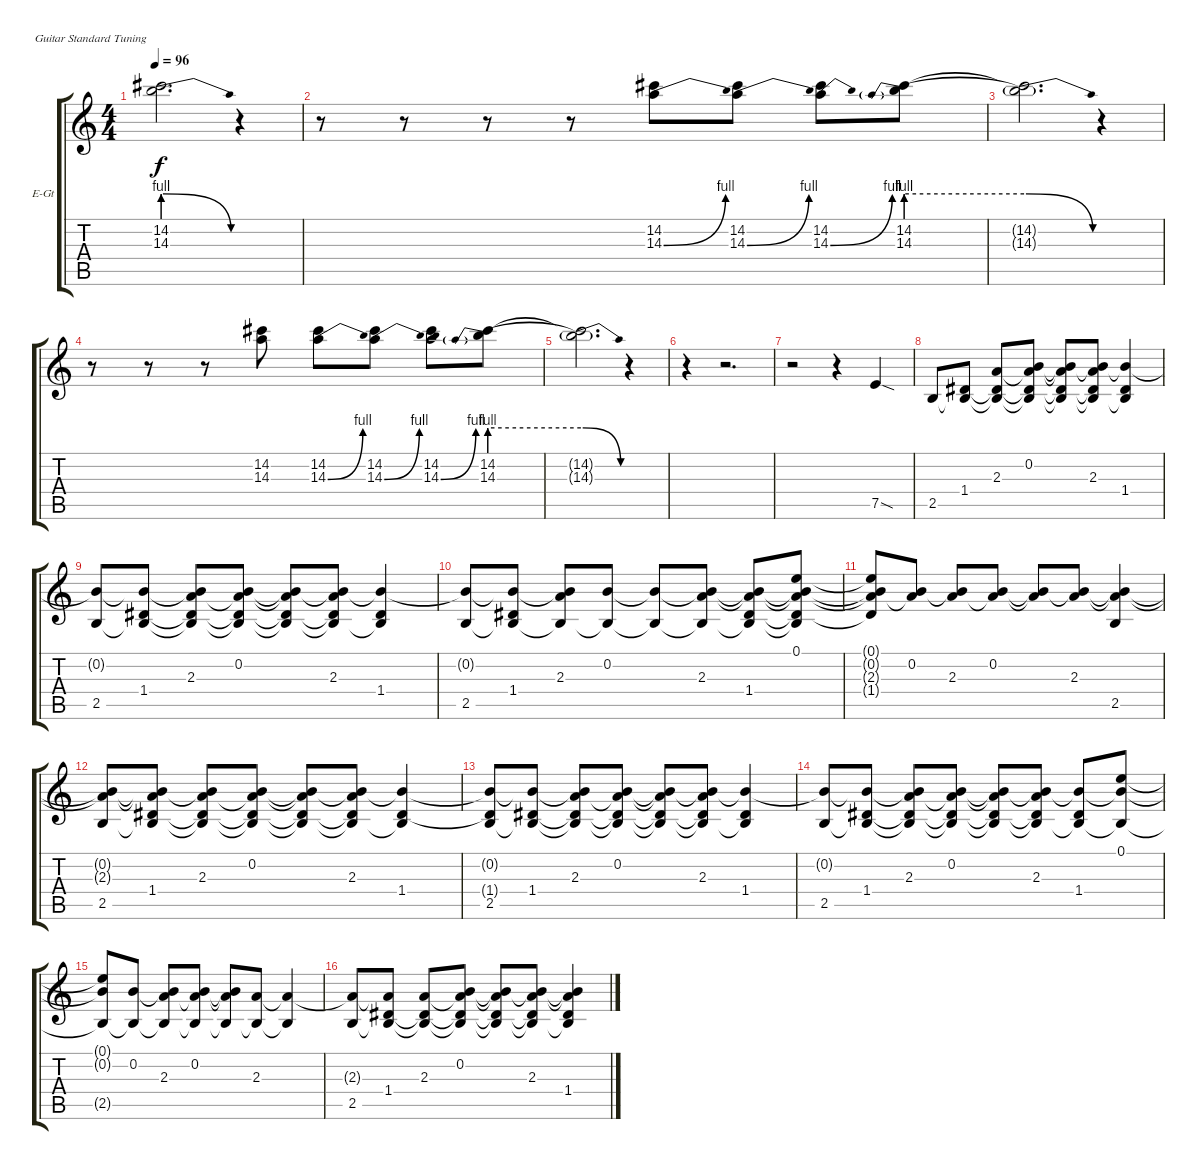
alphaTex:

\bracketExtendMode groupsimilarinstruments
\firstSystemTrackNameOrientation horizontal
\otherSystemsTrackNameOrientation horizontal
\track ("Lead Guitar" "E-Gt") {instrument overdrivenguitar}
\staff {score tabs}
\tuning (E4 B3 G3 D3 A2 E2)
\ts (4 4)
\tempo 96
\clef g2
\ks c
(14.2{t} 14.3{be (release 0 4 60 0) t}).2{d dy f} r.4 |
r.8 r.8 r.8 r.8 (14.2 14.3{be (bend 0 0 60 4)}).8 (14.2 14.3{be (bend 0 0 60 4)}).8 (14.2 14.3{be (bend 0 0 60 4)}).8 (14.2 14.3{be (prebend 0 4 60 4)}).8 |
(14.2{t} 14.3{be (release 0 4 60 0) t}).2{d} r.4 |
r.8 r.8 r.8 (14.2 14.3).8 (14.2 14.3{be (bend 0 0 60 4)}).8 (14.2 14.3{be (bend 0 0 60 4)}).8 (14.2 14.3{be (bend 0 0 60 4)}).8 (14.2 14.3{be (prebend 0 4 60 4)}).8 |
(14.2{t} 14.3{be (release 0 4 60 0) t}).2{d} r.4 |
r.4 r.2{d} |
r.2 r.4 7.5{sod}.4 |
\tempo (98 hide)
2.5.8 (1.4 2.5{t}).8 (2.3 2.5{t} 1.4{t}).8 (0.2 2.5{t} 1.4{t} 2.3{t}).8 (0.2{t} 2.5{t} 1.4{t} 2.3{t}).8 (2.3 2.5{t} 1.4{t} 0.2{t}).8 (1.4 2.5{t} 0.2{t}).4 |
(2.5 0.2{t}).8 (1.4 0.2{t} 2.5{t}).8 (2.3 0.2{t} 2.5{t} 1.4{t}).8 (0.2 2.5{t} 1.4{t} 2.3{t}).8 (0.2{t} 2.5{t} 1.4{t} 2.3{t}).8 (2.3 2.5{t} 1.4{t} 0.2{t}).8 (1.4 2.5{t} 0.2{t}).4 |
(2.5 0.2{t}).8 (1.4 0.2{t} 2.5{t}).8 (2.3 0.2{t} 2.5{t}).8 (0.2 2.5{t}).8 (0.2{t} 2.5{t}).8 (2.3 2.5{t} 0.2{t}).8 (1.4 2.5{t} 2.3{t} 0.2{t}).8 (0.1 2.5{t} 1.4{t} 2.3{t} 0.2{t}).8 |
(0.1{t} 1.4{t} 2.3{t} 0.2{t}).8 (0.2 2.3{t}).8 (2.3 0.2{t}).8 (0.2 2.3{t}).8 (0.2{t} 2.3{t}).8 (2.3 0.2{t}).8 (2.5 0.2{t} 2.3{t}).4 |
(2.5 0.2{t} 2.3{t}).8 (1.4 0.2{t} 2.3{t} 2.5{t}).8 (2.3 0.2{t} 2.5{t} 1.4{t}).8 (0.2 2.5{t} 1.4{t} 2.3{t}).8 (0.2{t} 2.5{t} 1.4{t} 2.3{t}).8 (2.3 2.5{t} 1.4{t} 0.2{t}).8 (1.4 2.5{t} 0.2{t}).4 |
(2.5 0.2{t} 1.4{t}).8 (1.4 0.2{t} 2.5{t}).8 (2.3 0.2{t} 2.5{t} 1.4{t}).8 (0.2 2.5{t} 1.4{t} 2.3{t}).8 (0.2{t} 2.5{t} 1.4{t} 2.3{t}).8 (2.3 2.5{t} 1.4{t} 0.2{t}).8 (1.4 2.5{t} 0.2{t}).4 |
(2.5 0.2{t}).8 (1.4 0.2{t} 2.5{t}).8 (2.3 0.2{t} 1.4{t} 2.5{t}).8 (0.2 2.3{t} 1.4{t} 2.5{t}).8 (0.2{t} 2.3{t} 1.4{t} 2.5{t}).8 (2.3 1.4{t} 2.5{t} 0.2{t}).8 (1.4 2.5{t} 0.2{t}).8 (0.1 2.5{t} 0.2{t}).8 |
(0.1{t} 2.5{t} 0.2{t}).8 (0.2 2.5{t}).8 (2.3 2.5{t} 0.2{t}).8 (0.2 2.5{t} 2.3{t}).8 (0.2{t} 2.5{t} 2.3{t}).8 (2.3 2.5{t}).8 (2.5{t} 2.3{t}).4 |
(2.5 2.3{t}).8 (1.4 2.3{t} 2.5{t}).8 (2.3 2.5{t} 1.4{t}).8 (0.2 2.5{t} 1.4{t} 2.3{t}).8 (0.2{t} 2.5{t} 1.4{t} 2.3{t}).8 (2.3 2.5{t} 1.4{t} 0.2{t}).8 (1.4 2.5{t} 0.2{t} 2.3{t}).4
